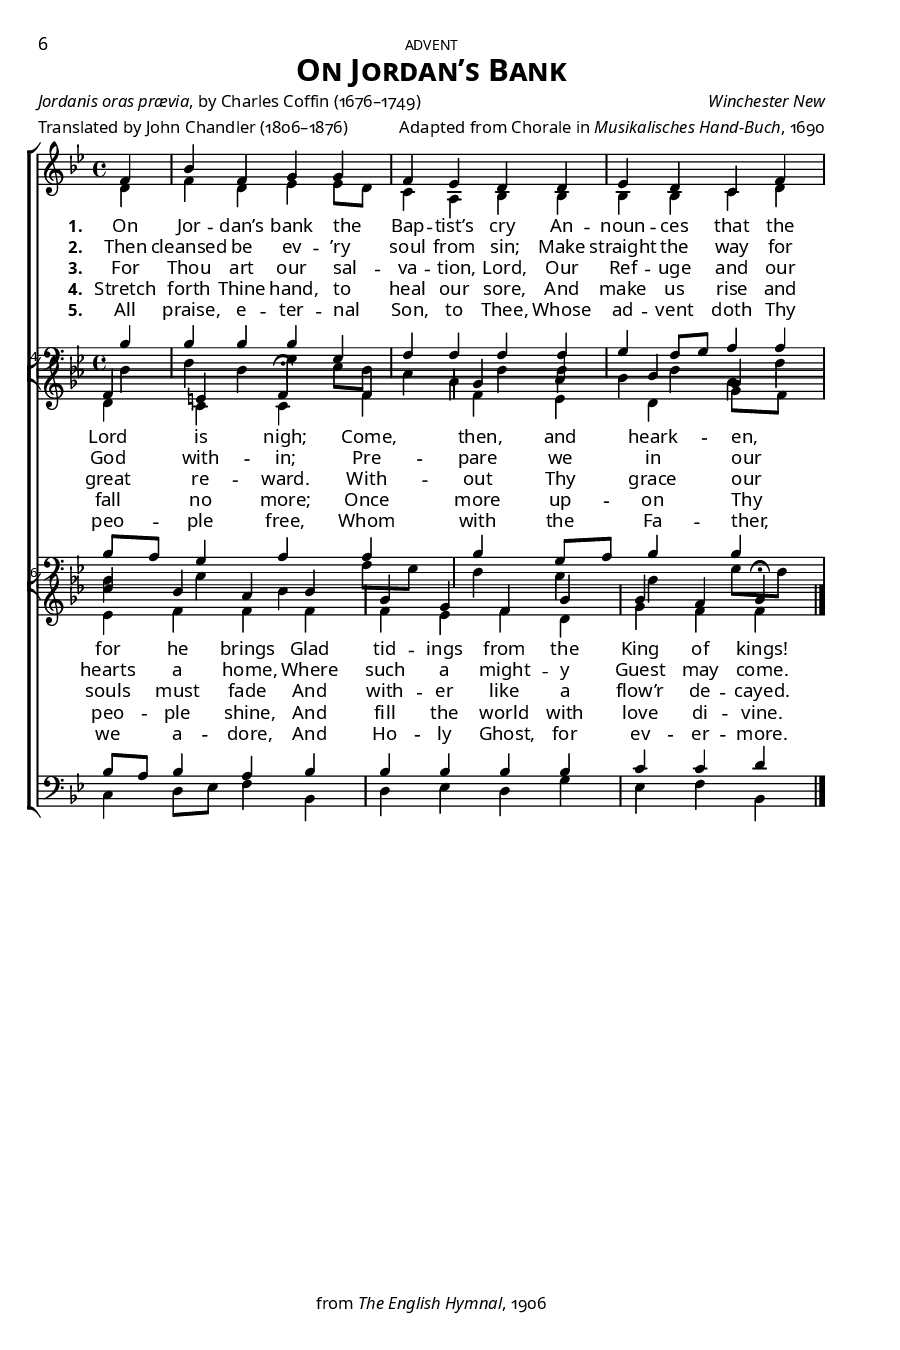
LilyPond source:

\version "2.14.2"
\include "util.ly"
\header {
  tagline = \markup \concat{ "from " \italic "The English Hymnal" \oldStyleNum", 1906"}

    title = \markup{\override #'(font-name . "Garamond Premier Pro Semibold"){ \abs-fontsize #15 \smallCapsOldStyle"On Jordan’s Bank"}}
    poet = \markup\concat{\italic"Jordanis oras prævia" \oldStyleNum", by Charles Coffin (1676–1749)"}
    meter = \markup\oldStyleNum"Translated by John Chandler (1806–1876)"
    composer = \markup\italic"Winchester New"
    arranger = \markup\concat{"Adapted from Chorale in " \italic"Musikalisches Hand-Buch" \oldStyleNum", 1690"}
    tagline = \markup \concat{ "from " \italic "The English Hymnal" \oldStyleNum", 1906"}
  }
\paper {
  print-all-headers = ##f
  paper-height = 9\in
  paper-width = 6\in
  indent = 0\in
  %system-system-spacing = #'((basic-distance . 10) (padding . 0))
  score-markup-spacing =
    #'((basic-distance . 0)
       (minimum-distance . 0)
       (padding . 0)
       (stretchability . 50))
  system-system-spacing =
    #'((basic-distance . 0)
       (minimum-distance . 0)
       (padding . -5)
       (stretchability . 70))
  last-bottom-spacing =
    #'((basic-distance . 0)
       (minimum-distance . 0)
       (padding . -0.5)
       (stretchability . 0))
  ragged-last-bottom = ##t
  ragged-bottom = ##f
  two-sided = ##t
  inner-margin = 0.5\in
  outer-margin = 0.25\in
  top-margin = 0.25\in
  bottom-margin = 0.25\in
  first-page-number = #006
  print-first-page-number = ##t
  headerLine = \markup{\override #'(font-name . "Garamond Premier Pro") \smallCaps advent}
  oddHeaderMarkup = \markup\fill-line{
     \override #'(font-name . "Garamond Premier Pro")\abs-fontsize #8.5
     \combine 
        \fill-line{"" \on-the-fly #print-page-number-check-first
        \oldStylePageNum""
        }
        \fill-line{\headerLine}
  }
  evenHeaderMarkup = \markup {
     \override #'(font-name . "Garamond Premier Pro")\abs-fontsize #8.5
     \combine
        \on-the-fly #print-page-number-check-first
        \oldStylePageNum""
        \fill-line{\headerLine}
  }
}
#(set-global-staff-size 14.5) \paper{ #(define fonts (make-pango-font-tree "GoudyOlSt BT" "Garamond Premier Pro" "Garamond Premier Pro" (/ 14.5 20))) }
global = {
  \key bes \major
  \time 4/4
  \autoBeamOff
}

sopMusic = \relative c' {
  %\tempo 4 = 56
  \partial 4 f4 |
  bes f g g |
  f ees d d |
  ees d c f |
  
  f e f\fermata \bar"" f |
  bes c d bes |
  ees d c d |
  
  bes g f bes |
  bes a bes\fermata \bar "|."
}
sopWords = \lyricmode {
  
}

altoMusic = \relative c' {
  d4 |
  f d ees ees8[ d] |
  c4 a bes bes |
  bes bes c d |
  
  d c c f |
  f ees d g8[ f] |
  ees4 f f f |
  
  f ees f d |
  g f f \bar "|."
}
altoWords = \lyricmode {
  \dropLyricsV
  \set stanza = #"1. "
  On Jor -- dan’s bank the Bap -- tist’s cry
  An -- noun -- ces that the Lord is nigh;
  Come, then, and heark -- en, for he brings
  Glad tid -- ings from the King of kings!
}
altoWordsII = \lyricmode {
  \dropLyricsV
%\markup\italic
  \set stanza = #"2. "
  Then cleansed be ev -- ’ry soul from sin;
  Make straight the way for God with -- in;
  Pre -- pare we in our hearts a home,
  Where such a might -- y Guest may come.
}
altoWordsIII = \lyricmode {
  \dropLyricsV
  \set stanza = #"3. "
  For Thou art our sal -- va -- tion, Lord,
  Our Ref -- uge and our great re -- ward.
  With -- out Thy grace our souls must fade
  And with -- er like a flow’r de -- cayed.
}
altoWordsIV = \lyricmode {
  \dropLyricsV
  \set stanza = #"4. "
  Stretch forth Thine hand, to heal our sore,
  And make us rise and fall no more;
  Once more up -- on Thy peo -- ple shine,
  And fill the world with love di -- vine.
}
altoWordsV = \lyricmode {
  \dropLyricsV
  \set stanza = #"5. "
  All praise, e -- ter -- nal Son, to Thee,
  Whose ad -- vent doth Thy peo -- ple free,
  Whom with the Fa -- ther, we a -- dore,
  And Ho -- ly Ghost, for ev -- er -- more.
}
altoWordsVI = \lyricmode {
  \set stanza = #"6. "
  \set ignoreMelismata = ##t
}
tenorMusic = \relative c' {
  bes4 |
  bes bes bes ees, |
  f f f f |
  g f8[ g] a4 a |
  
  bes8[ a] g4 a a |
  bes g8[ a] bes4 bes |
  bes8[ a] bes4 a bes |
  
  bes bes bes bes |
  c c d \bar "|."
}
tenorWords = \lyricmode {

}

bassMusic = \relative c {
  bes4 |
  d bes ees c8[ bes] |
  a4 f bes bes |
  g bes f d' |
  
  bes c f, f'8[ ees] |
  d4 c bes ees8[ d] |
  c4 d8[ ees] f4 bes, |
  
  d ees d g |
  ees f bes, \bar "|."
}
bassWords = \lyricmode {

}

pianoRH = \relative c' {
  
}
pianoLH = \relative c' {
  
}

\score {
  <<
   \new ChoirStaff <<
    \new Staff = women <<
      \new Voice = "sopranos" { \voiceOne << \global \sopMusic >> }
      \new Voice = "altos" { \voiceTwo << \global \altoMusic >> }
    >>
    \new Lyrics \with { alignAboveContext = #"women" \override VerticalAxisGroup #'nonstaff-relatedstaff-spacing = #'((basic-distance . 1))} \lyricsto "sopranos" \sopWords
    \new Lyrics = "altosVI"  \with { alignBelowContext = #"women" \override VerticalAxisGroup #'nonstaff-relatedstaff-spacing = #'((basic-distance . 1))} \lyricsto "altos" \altoWordsVI
    \new Lyrics = "altosV"  \with { alignBelowContext = #"women" \override VerticalAxisGroup #'nonstaff-relatedstaff-spacing = #'((basic-distance . 1))} \lyricsto "altos" \altoWordsV
    \new Lyrics = "altosIV"  \with { alignBelowContext = #"women" \override VerticalAxisGroup #'nonstaff-relatedstaff-spacing = #'((basic-distance . 1))} \lyricsto "altos" \altoWordsIV
    \new Lyrics = "altosIII"  \with { alignBelowContext = #"women" \override VerticalAxisGroup #'nonstaff-relatedstaff-spacing = #'((basic-distance . 1))} \lyricsto "altos" \altoWordsIII
    \new Lyrics = "altosII"  \with { alignBelowContext = #"women" \override VerticalAxisGroup #'nonstaff-relatedstaff-spacing = #'((basic-distance . 1))} \lyricsto "altos" \altoWordsII
    \new Lyrics = "altos"  \with { alignBelowContext = #"women" \override VerticalAxisGroup #'nonstaff-relatedstaff-spacing = #'((basic-distance . 1))} \lyricsto "altos" \altoWords
   \new Staff = men <<
      \clef bass
      \new Voice = "tenors" { \voiceOne << \global \tenorMusic >> }
      \new Voice = "basses" { \voiceTwo << \global \bassMusic >> }
    >>
    \new Lyrics \with { alignAboveContext = #"men" \override VerticalAxisGroup #'nonstaff-relatedstaff-spacing = #'((basic-distance . 1)) } \lyricsto "tenors" \tenorWords
    \new Lyrics \with { alignBelowContext = #"men" \override VerticalAxisGroup #'nonstaff-relatedstaff-spacing = #'((basic-distance . 1)) } \lyricsto "basses" \bassWords
  >>
%    \new PianoStaff << \new Staff { \new Voice { \pianoRH } } \new Staff { \clef "bass" \pianoLH } >>
  >>
  \layout {
    \context {
      \Score
      %\override SpacingSpanner #'base-shortest-duration = #(ly:make-moment 1 8)
      %\override SpacingSpanner #'common-shortest-duration = #(ly:make-moment 1 4)
    }
    \context {
      % Remove all empty staves
      % \Staff \RemoveEmptyStaves \override VerticalAxisGroup #'remove-first = ##t
    }
    \context {
      \Lyrics
      \override LyricText #'X-offset = #center-on-word
    }
  }
  
  \midi {
    \tempo 4 = 112
    \set Staff.midiInstrument = "flute"
  
    \context {
      \Voice
      \remove "Dynamic_performer"
    }
  }
}
